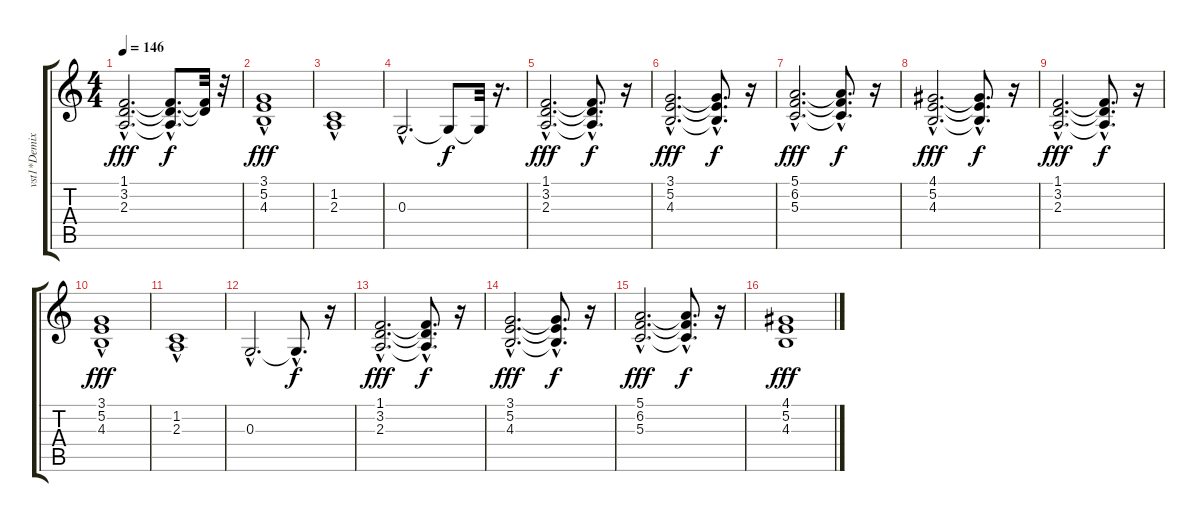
\track ("vst1*Demixed 06" "vst1*Demix") {instrument pad2warm}
\staff {score tabs}
\tuning (E4 B3 G3 D3 A2 E2) {hide}
\ts (4 4)
\tempo 146
\clef g2
\ks c
(1.1{hac} 3.2{hac} 2.3{hac}).2{d dy fff} (1.1{hac t} 3.2{hac t} 2.3{hac t}).8{d dy f} (1.1{t} 3.2{t}).32 r.32 |
(3.1{hac} 5.2 4.3{hac}).1{dy fff} |
(1.2 2.3{hac}).1 |
0.3{hac}.2{d} 0.3{t}.8{dy f} 0.3{t}.32 r.16{d} |
(1.1{hac} 3.2{hac} 2.3{hac}).2{d dy fff} (1.1{hac t} 3.2{hac t} 2.3{t}).8{d dy f} r.16 |
(3.1{hac} 5.2{hac} 4.3{hac}).2{d dy fff} (3.1{hac t} 5.2{hac t} 4.3{t}).8{d dy f} r.16 |
(5.1{hac} 6.2{hac} 5.3{hac}).2{d dy fff} (5.1{t} 6.2{t} 5.3{hac t}).8{d dy f} r.16 |
(4.1{hac} 5.2{hac} 4.3{hac}).2{d dy fff} (4.1{t} 5.2{t} 4.3{hac t}).8{d dy f} r.16 |
(1.1{hac} 3.2{hac} 2.3{hac}).2{d dy fff} (1.1{hac t} 3.2{hac t} 2.3{hac t}).8{d dy f} r.16 |
(3.1{hac} 5.2 4.3{hac}).1{dy fff} |
(1.2 2.3{hac}).1 |
0.3{hac}.2{d} 0.3{hac t}.8{d dy f} r.16 |
(1.1{hac} 3.2{hac} 2.3{hac}).2{d dy fff} (1.1{hac t} 3.2{hac t} 2.3{hac t}).8{d dy f} r.16 |
(3.1{hac} 5.2{hac} 4.3{hac}).2{d dy fff} (3.1{hac t} 5.2{hac t} 4.3{t}).8{d dy f} r.16 |
(5.1{hac} 6.2{hac} 5.3{hac}).2{d dy fff} (5.1{t} 6.2{t} 5.3{hac t}).8{d dy f} r.16 |
(4.1 5.2 4.3).1{dy fff}
